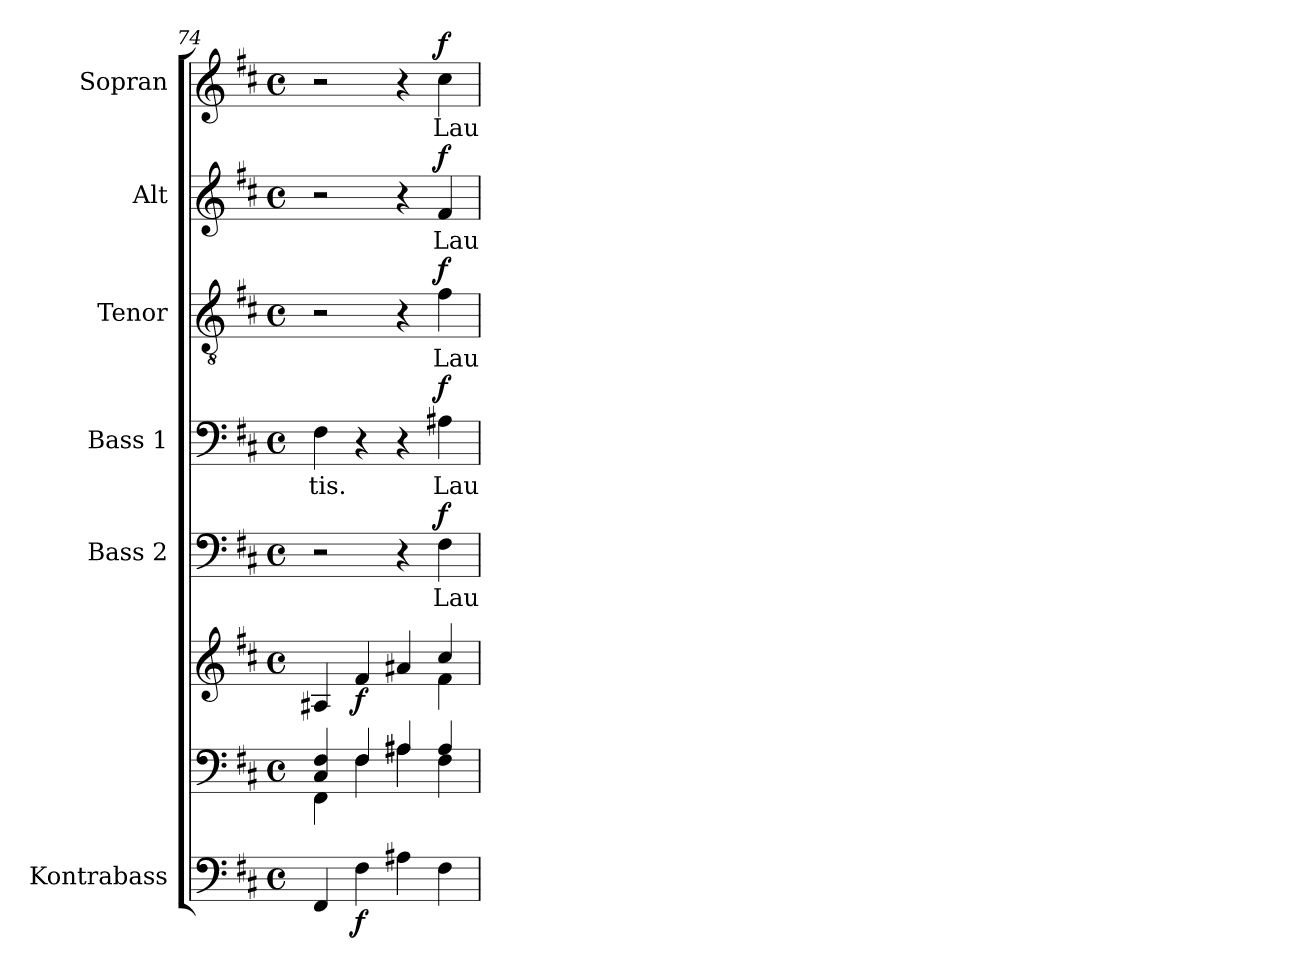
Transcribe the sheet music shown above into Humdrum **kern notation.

**kern	**dynam	**kern	**kern	**dynam	**kern	**text	**dynam	**kern	**text	**dynam	**kern	**text	**dynam	**kern	**text	**dynam	**kern	**text	**dynam
*part7	*part7	*part6	*part6	*part6	*part5	*part5	*part5	*part4	*part4	*part4	*part3	*part3	*part3	*part2	*part2	*part2	*part1	*part1	*part1
*staff8	*staff8	*staff7	*staff6	*staff6/7	*staff5	*staff5	*staff5	*staff4	*staff4	*staff4	*staff3	*staff3	*staff3	*staff2	*staff2	*staff2	*staff1	*staff1	*staff1
*I"Kontrabass	*	*	*	*	*I"Bass 2	*	*	*I"Bass 1	*	*	*I"Tenor	*	*	*I"Alt	*	*	*I"Sopran	*	*
*I'Kb.	*	*	*	*	*I'B. 2	*	*	*I'B. 1	*	*	*I'T.	*	*	*I'A.	*	*	*I'S.	*	*
*clefF4	*	*clefF4	*clefG2	*	*clefF4	*	*	*clefF4	*	*	*clefGv2	*	*	*clefG2	*	*	*clefG2	*	*
*ITrd7c12	*	*	*	*	*	*	*	*	*	*	*	*	*	*	*	*	*	*	*
*k[f#c#]	*	*k[f#c#]	*k[f#c#]	*	*k[f#c#]	*	*	*k[f#c#]	*	*	*k[f#c#]	*	*	*k[f#c#]	*	*	*k[f#c#]	*	*
*D:	*	*D:	*D:	*	*D:	*	*	*D:	*	*	*D:	*	*	*D:	*	*	*D:	*	*
*M4/4	*	*M4/4	*M4/4	*	*M4/4	*	*	*M4/4	*	*	*M4/4	*	*	*M4/4	*	*	*M4/4	*	*
*met(c)	*	*met(c)	*met(c)	*	*met(c)	*	*	*met(c)	*	*	*met(c)	*	*	*met(c)	*	*	*met(c)	*	*
=74	=74	=74	=74	=74	=74	=74	=74	=74	=74	=74	=74	=74	=74	=74	=74	=74	=74	=74	=74
*	*	*^	*^	*	*	*	*	*	*	*	*	*	*	*	*	*	*	*	*
!	!	!	!	!	!	!	!	!	!	!	!LO:LY:b	!	!	!	!	!	!	!	!	!	!
4FFF#/	.	4C#/ 4F#/	4FF#\	4A#X/	2.ryy	.	2r	.	.	4F#\	-tis.	.	2r	.	.	2r	.	.	2r	.	.
!	!LO:DY:b	!	!	!	!	!LO:DY:b	!	!	!	!	!	!	!	!	!	!	!	!	!	!	!
4FF#\	f	4F#/	4F#\	4f#/	.	f	.	.	.	4r	.	.	.	.	.	.	.	.	.	.	.
4AA#X\	.	4A#X/	4A#\	4a#X/	.	.	4r	.	.	4r	.	.	4r	.	.	4r	.	.	4r	.	.
!	!	!	!	!	!	!	!	!LO:LY:b	!LO:DY:a	!	!LO:LY:b	!LO:DY:a	!	!LO:LY:b	!LO:DY:a	!	!LO:LY:b	!LO:DY:a	!	!LO:LY:b	!LO:DY:a
4FF#\	.	4A#/	4F#\	4cc#/	4f#\	.	4F#\	Lau-	f	4A#X\	Lau-	f	4f#\	Lau-	f	4f#/	Lau-	f	4cc#\	Lau-	f
*	*	*v	*v	*	*	*	*	*	*	*	*	*	*	*	*	*	*	*	*	*	*
*	*	*	*v	*v	*	*	*	*	*	*	*	*	*	*	*	*	*	*	*	*
=	=	=	=	=	=	=	=	=	=	=	=	=	=	=	=	=	=	=	=
*-	*-	*-	*-	*-	*-	*-	*-	*-	*-	*-	*-	*-	*-	*-	*-	*-	*-	*-	*-
